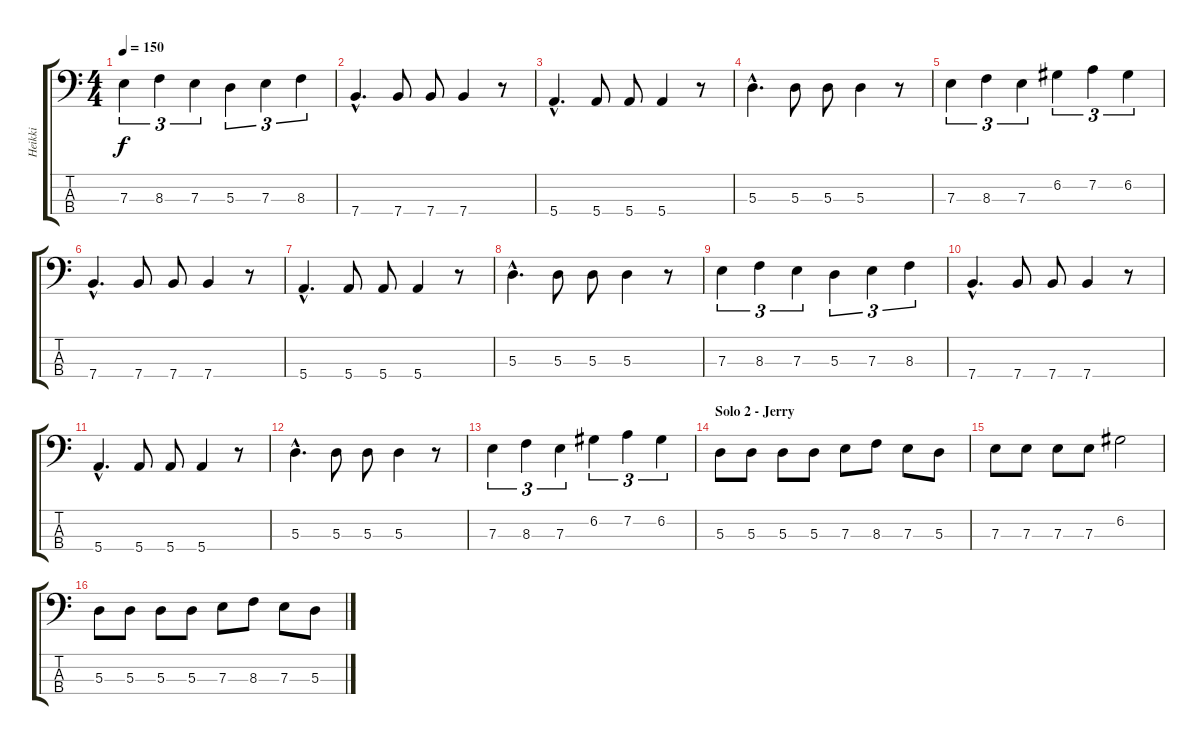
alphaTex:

\track ("Heikki" "Heikki") {instrument electricbassfinger}
\staff {score tabs}
\tuning (G2 D2 A1 E1) {hide}
\ts (4 4)
\tempo 150
\clef f4
\ks c
7.3.4{tu (3 2) dy f} 8.3.4{tu (3 2)} 7.3.4{tu (3 2)} 5.3.4{tu (3 2)} 7.3.4{tu (3 2)} 8.3.4{tu (3 2)} |
7.4{hac}.4{d} 7.4.8 7.4.8 7.4.4 r.8 |
5.4{hac}.4{d} 5.4.8 5.4.8 5.4.4 r.8 |
5.3{hac}.4{d} 5.3.8 5.3.8 5.3.4 r.8 |
7.3.4{tu (3 2)} 8.3.4{tu (3 2)} 7.3.4{tu (3 2)} 6.2.4{tu (3 2)} 7.2.4{tu (3 2)} 6.2.4{tu (3 2)} |
7.4{hac}.4{d} 7.4.8 7.4.8 7.4.4 r.8 |
5.4{hac}.4{d} 5.4.8 5.4.8 5.4.4 r.8 |
5.3{hac}.4{d} 5.3.8 5.3.8 5.3.4 r.8 |
7.3.4{tu (3 2)} 8.3.4{tu (3 2)} 7.3.4{tu (3 2)} 5.3.4{tu (3 2)} 7.3.4{tu (3 2)} 8.3.4{tu (3 2)} |
7.4{hac}.4{d} 7.4.8 7.4.8 7.4.4 r.8 |
5.4{hac}.4{d} 5.4.8 5.4.8 5.4.4 r.8 |
5.3{hac}.4{d} 5.3.8 5.3.8 5.3.4 r.8 |
7.3.4{tu (3 2)} 8.3.4{tu (3 2)} 7.3.4{tu (3 2)} 6.2.4{tu (3 2)} 7.2.4{tu (3 2)} 6.2.4{tu (3 2)} |
\section ("" "Solo 2 - Jerry")
5.3.8 5.3.8 5.3.8 5.3.8 7.3.8 8.3.8 7.3.8 5.3.8 |
7.3.8 7.3.8 7.3.8 7.3.8 6.2.2 |
5.3.8 5.3.8 5.3.8 5.3.8 7.3.8 8.3.8 7.3.8 5.3.8
